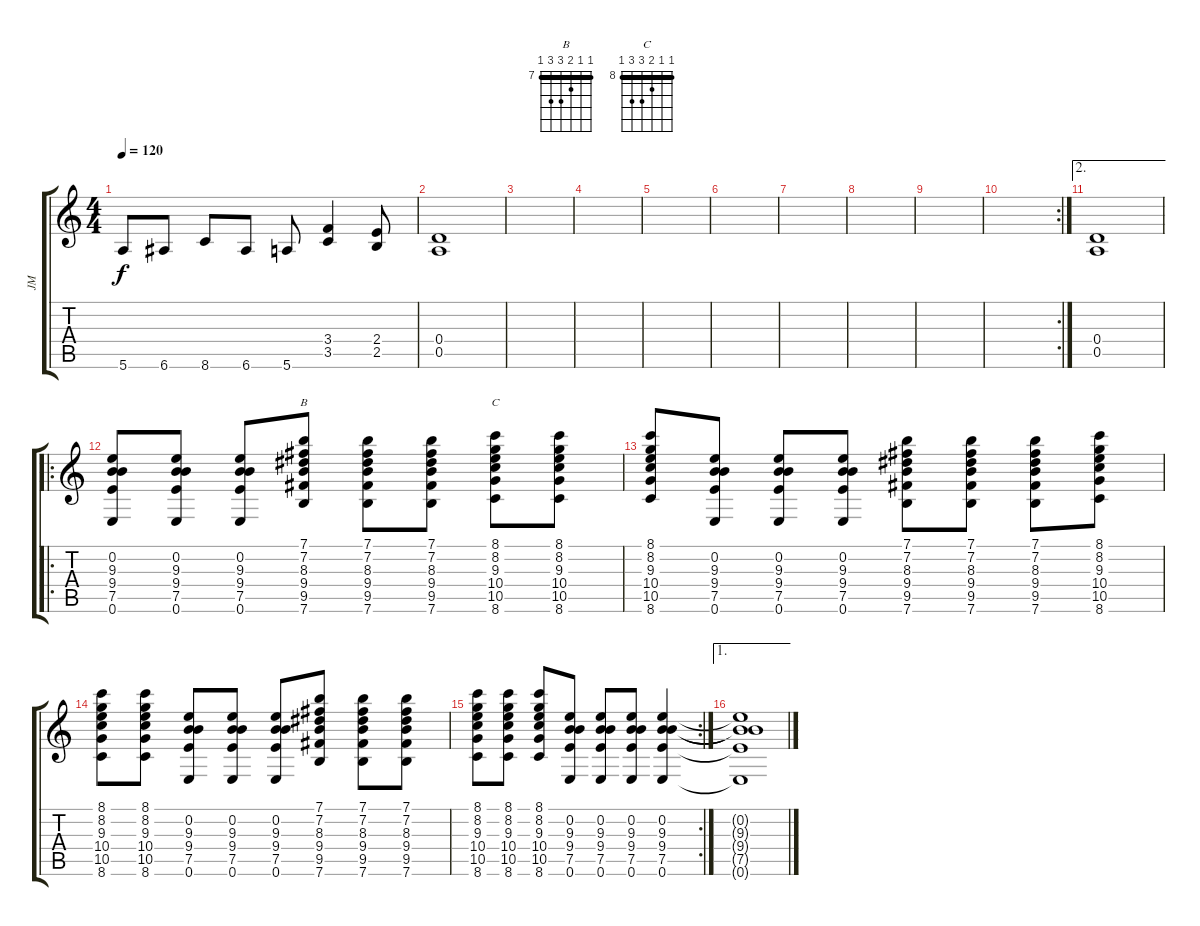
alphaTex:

\track ("JM" "JM") {instrument distortionguitar}
\staff {score tabs}
\tuning (E4 B3 G3 D3 A2 E2) {hide}
\chord ("B" 7 7 8 9 9 7) {firstfret 7 barre 7}
\chord ("C" 8 8 9 10 10 8) {firstfret 8 barre 8}
\ts (4 4)
\tempo 120
\clef g2
\ks c
5.6.8{dy f} 6.6.8 8.6.8 6.6.8 5.6.8 (3.4 3.5).4 (2.4 2.5).8 |
(0.4 0.5).1 |
|
|
|
|
|
|
|
\rc 2
|
\ae 2
(0.4 0.5).1 |
\ro
(0.2 9.3 9.4 7.5 0.6).8 (0.2 9.3 9.4 7.5 0.6).8 (0.2 9.3 9.4 7.5 0.6).8 (7.1 7.2 8.3 9.4 9.5 7.6).8{ch "B"} (7.1 7.2 8.3 9.4 9.5 7.6).8 (7.1 7.2 8.3 9.4 9.5 7.6).8 (8.1 8.2 9.3 10.4 10.5 8.6).8{ch "C"} (8.1 8.2 9.3 10.4 10.5 8.6).8 |
(8.1 8.2 9.3 10.4 10.5 8.6).8 (0.2 9.3 9.4 7.5 0.6).8 (0.2 9.3 9.4 7.5 0.6).8 (0.2 9.3 9.4 7.5 0.6).8 (7.1 7.2 8.3 9.4 9.5 7.6).8 (7.1 7.2 8.3 9.4 9.5 7.6).8 (7.1 7.2 8.3 9.4 9.5 7.6).8 (8.1 8.2 9.3 10.4 10.5 8.6).8 |
(8.1 8.2 9.3 10.4 10.5 8.6).8 (8.1 8.2 9.3 10.4 10.5 8.6).8 (0.2 9.3 9.4 7.5 0.6).8 (0.2 9.3 9.4 7.5 0.6).8 (0.2 9.3 9.4 7.5 0.6).8 (7.1 7.2 8.3 9.4 9.5 7.6).8 (7.1 7.2 8.3 9.4 9.5 7.6).8 (7.1 7.2 8.3 9.4 9.5 7.6).8 |
\rc 2
(8.1 8.2 9.3 10.4 10.5 8.6).8 (8.1 8.2 9.3 10.4 10.5 8.6).8 (8.1 8.2 9.3 10.4 10.5 8.6).8 (0.2 9.3 9.4 7.5 0.6).8 (0.2 9.3 9.4 7.5 0.6).8 (0.2 9.3 9.4 7.5 0.6).8 (0.2 9.3 9.4 7.5 0.6).4 |
\ae 1
(0.2{t} 9.3{t} 9.4{t} 7.5{t} 0.6{t}).1
